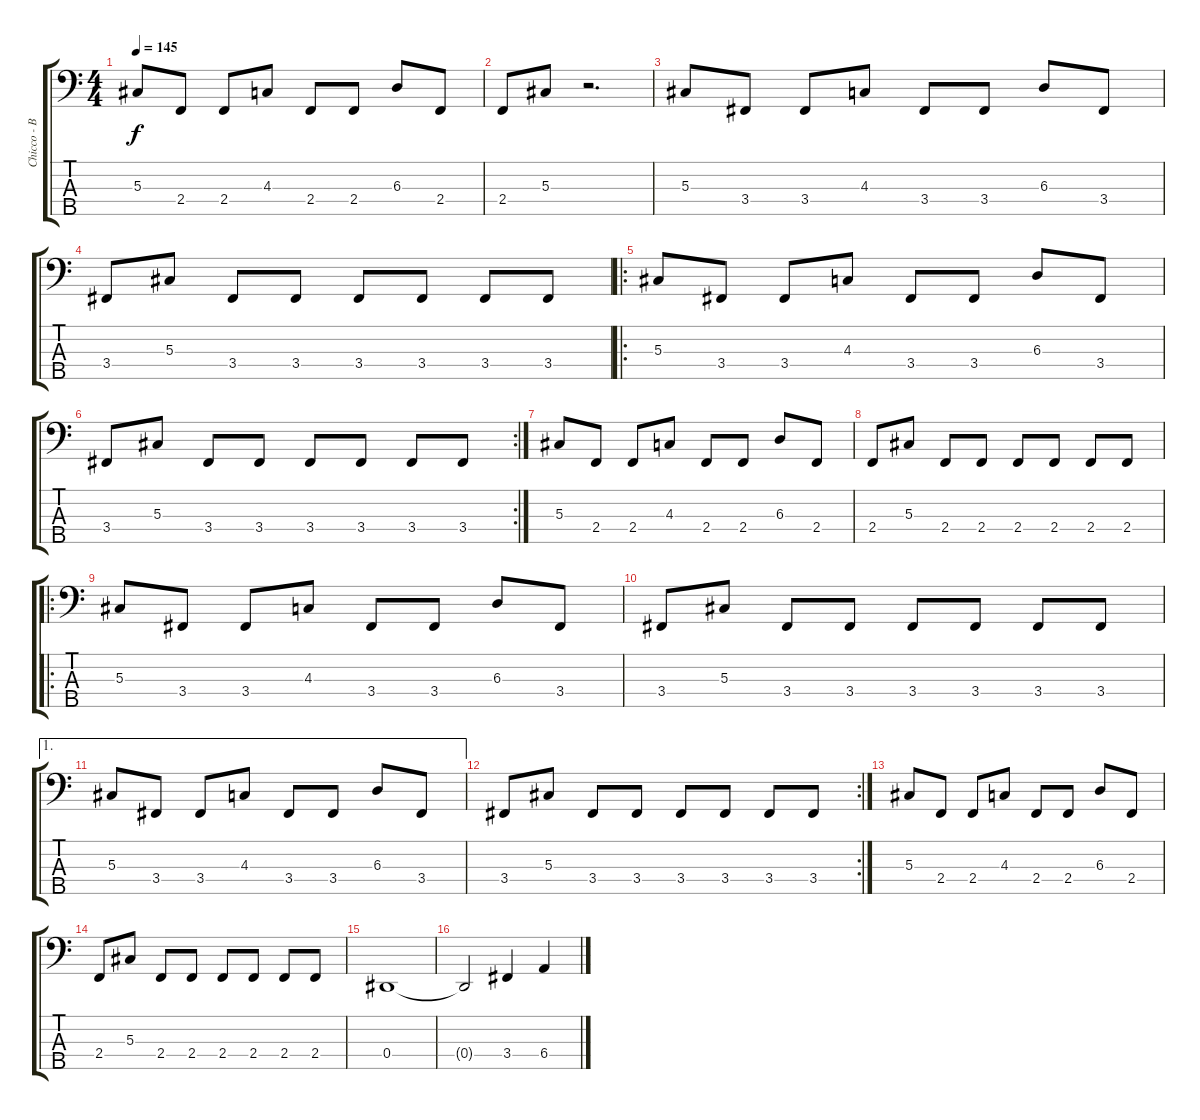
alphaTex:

\track ("Chicco - Bass" "Chicco - B") {instrument fretlessbass}
\staff {score tabs}
\tuning (Gb2 Db2 Ab1 Eb1 Bb0) {hide}
\ts (4 4)
\tempo 145
\clef f4
\ks c
5.3.8{dy f} 2.4.8 2.4.8 4.3.8 2.4.8 2.4.8 6.3.8 2.4.8 |
2.4.8 5.3.8 r.2{d} |
5.3.8 3.4.8 3.4.8 4.3.8 3.4.8 3.4.8 6.3.8 3.4.8 |
3.4.8 5.3.8 3.4.8 3.4.8 3.4.8 3.4.8 3.4.8 3.4.8 |
\ro
5.3.8 3.4.8 3.4.8 4.3.8 3.4.8 3.4.8 6.3.8 3.4.8 |
\rc 2
3.4.8 5.3.8 3.4.8 3.4.8 3.4.8 3.4.8 3.4.8 3.4.8 |
5.3.8 2.4.8 2.4.8 4.3.8 2.4.8 2.4.8 6.3.8 2.4.8 |
2.4.8 5.3.8 2.4.8 2.4.8 2.4.8 2.4.8 2.4.8 2.4.8 |
\ro
5.3.8 3.4.8 3.4.8 4.3.8 3.4.8 3.4.8 6.3.8 3.4.8 |
3.4.8 5.3.8 3.4.8 3.4.8 3.4.8 3.4.8 3.4.8 3.4.8 |
\ae 1
5.3.8 3.4.8 3.4.8 4.3.8 3.4.8 3.4.8 6.3.8 3.4.8 |
\rc 2
3.4.8 5.3.8 3.4.8 3.4.8 3.4.8 3.4.8 3.4.8 3.4.8 |
5.3.8 2.4.8 2.4.8 4.3.8 2.4.8 2.4.8 6.3.8 2.4.8 |
2.4.8 5.3.8 2.4.8 2.4.8 2.4.8 2.4.8 2.4.8 2.4.8 |
0.4.1 |
0.4{t}.2 3.4.4 6.4.4
